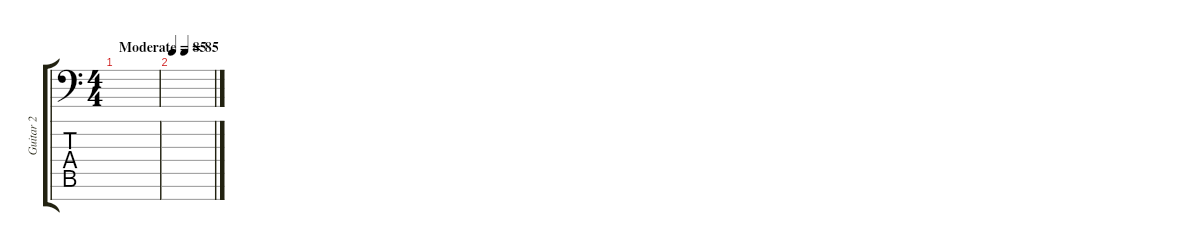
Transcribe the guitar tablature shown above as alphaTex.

\track ("Guitar 2" "Guitar 2") {instrument overdrivenguitar}
\staff {score tabs}
\tuning (E4 B3 G3 D3 A2 E2 C-1) {hide}
\ts (4 4)
\tempo (85 "Moderate")
\clef f4
\ks c
|
\tempo 85
